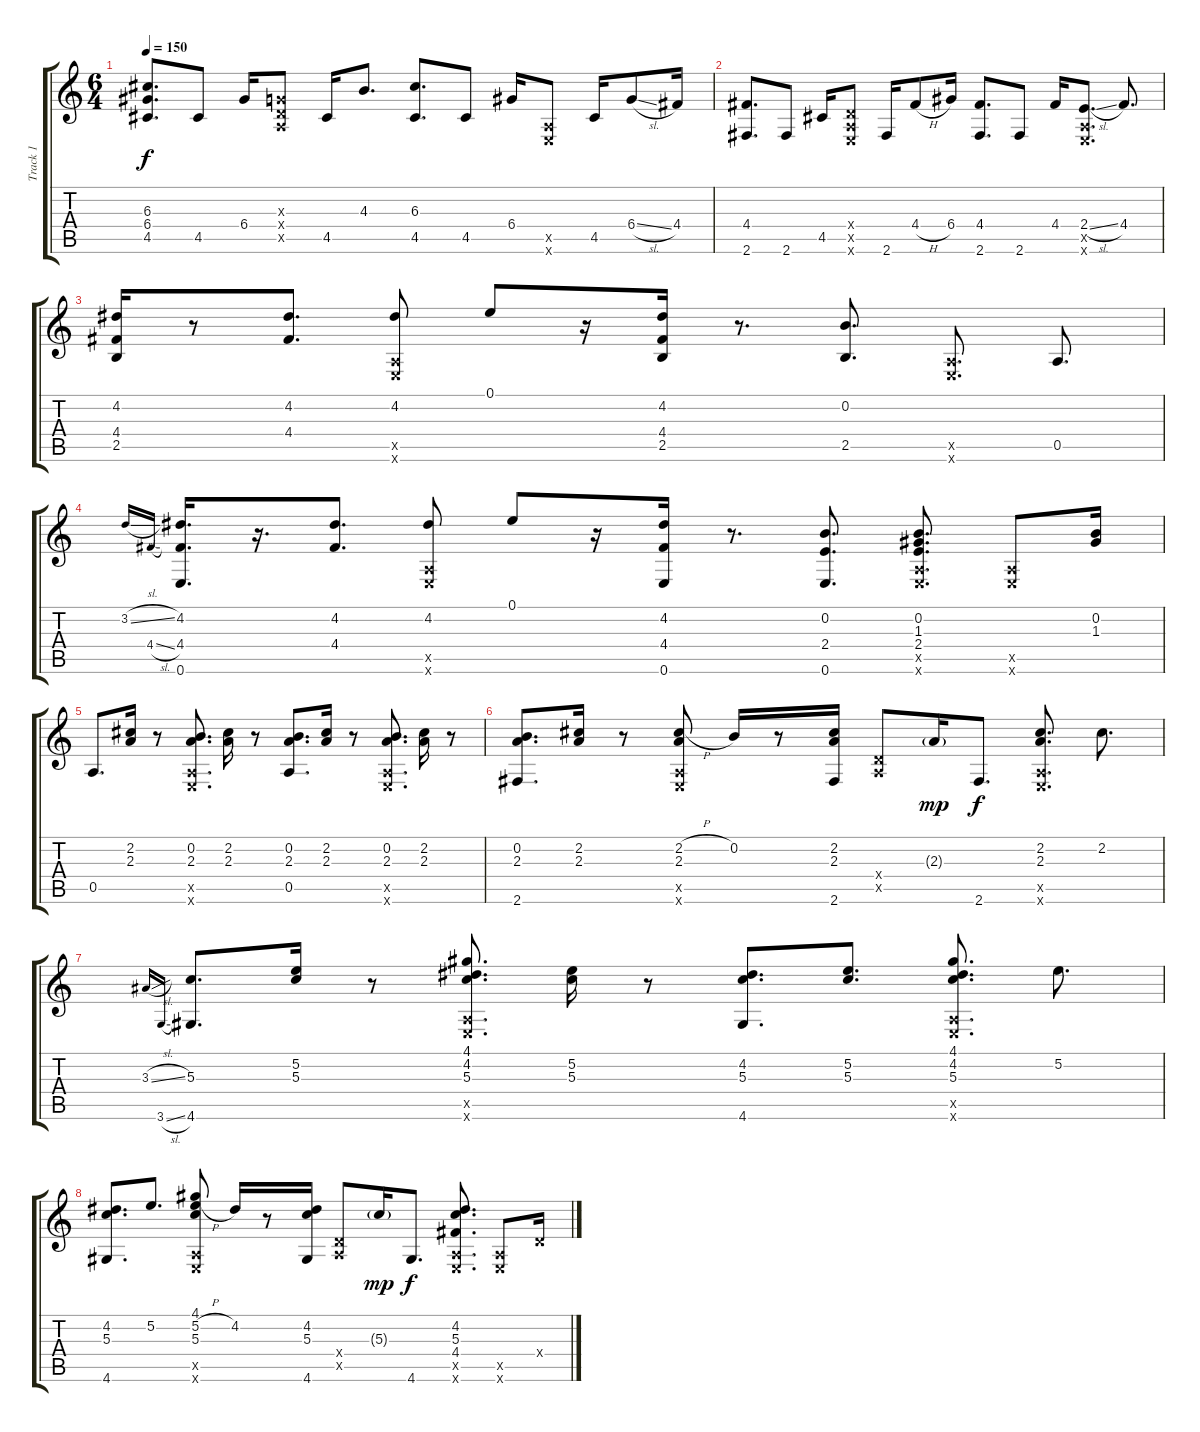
\track ("Track 1" "Track 1") {instrument acousticguitarsteel}
\staff {score tabs}
\tuning (E4 B3 G3 D3 A2 E2) {hide}
\ts (6 4)
\tempo 150
\clef g2
\ks c
(6.3 6.4 4.5).8{d dy f} 4.5.8 6.4.16 (0.3{x} 0.4{x} 0.5{x}).8 4.5.16 4.3.8{d} (6.3 4.5).8{d} 4.5.8 6.4.16 (0.5{x} 0.6{x}).8 4.5.16 6.4{sl}.8 4.4.16 |
(4.4 2.6).8{d} 2.6.8 4.5.16 (0.4{x} 0.5{x} 0.6{x}).8 2.6.16 4.4{h}.8 6.4.16 (4.4 2.6).8{d} 2.6.8 4.4.16 (2.4{sl} 0.5{x} 0.6{x}).8{d} 4.4.8{d} |
(4.2 4.4 2.5).16 r.8 (4.2 4.4).8{d} (4.2 0.5{x} 0.6{x}).8 0.1.8 r.16 (4.2 4.4 2.5).16 r.8{d} (0.2 2.5).8{d} (0.5{x} 0.6{x}).8{d} 0.5.8{d} |
3.2{sl}.16{gr onbeat} 4.4{sl}.16{gr onbeat} (4.2 4.4 0.6).16{d} r.16{d} (4.2 4.4).8{d} (4.2 0.5{x} 0.6{x}).8 0.1.8 r.16 (4.2 4.4 0.6).16 r.8{d} (0.2 2.4 0.6).8{d} (0.2 1.3 2.4 0.5{x} 0.6{x}).8{d} (0.5{x} 0.6{x}).8 (0.2 1.3).16 |
0.5.8{d} (2.2 2.3).16 r.8 (0.2 2.3 0.5{x} 0.6{x}).8{d} (2.2 2.3).16 r.8 (0.2 2.3 0.5).8{d} (2.2 2.3).16 r.8 (0.2 2.3 0.5{x} 0.6{x}).8{d} (2.2 2.3).16 r.8 |
(0.2 2.3 2.6).8{d} (2.2 2.3).16 r.8 (2.2{h} 2.3 0.5{x} 0.6{x}).8 0.2.16 r.8 (2.2 2.3 2.6).16 (0.4{x} 0.5{x}).8 2.3{g}.16{dy mp} 2.6.8{d dy f} (2.2 2.3 0.5{x} 0.6{x}).8{d} 2.2.8{d} |
3.3{sl}.16{gr onbeat} 3.6{sl}.16{gr onbeat} (5.3 4.6).8{d} (5.2 5.3).16 r.8 (4.1 4.2 5.3 0.5{x} 0.6{x}).8{d} (5.2 5.3).16 r.8 (4.2 5.3 4.6).8{d} (5.2 5.3).8{d} (4.1 4.2 5.3 0.5{x} 0.6{x}).8{d} 5.2.8{d} |
(4.2 5.3 4.6).8{d} 5.2.8{d} (4.1 5.2{h} 5.3 0.5{x} 0.6{x}).8 4.2.16 r.8 (4.2 5.3 4.6).16 (0.4{x} 0.5{x}).8 5.3{g}.16{dy mp} 4.6.8{d dy f} (4.2 5.3 4.4 0.5{x} 0.6{x}).8{d} (0.5{x} 0.6{x}).8 0.4{x}.16
